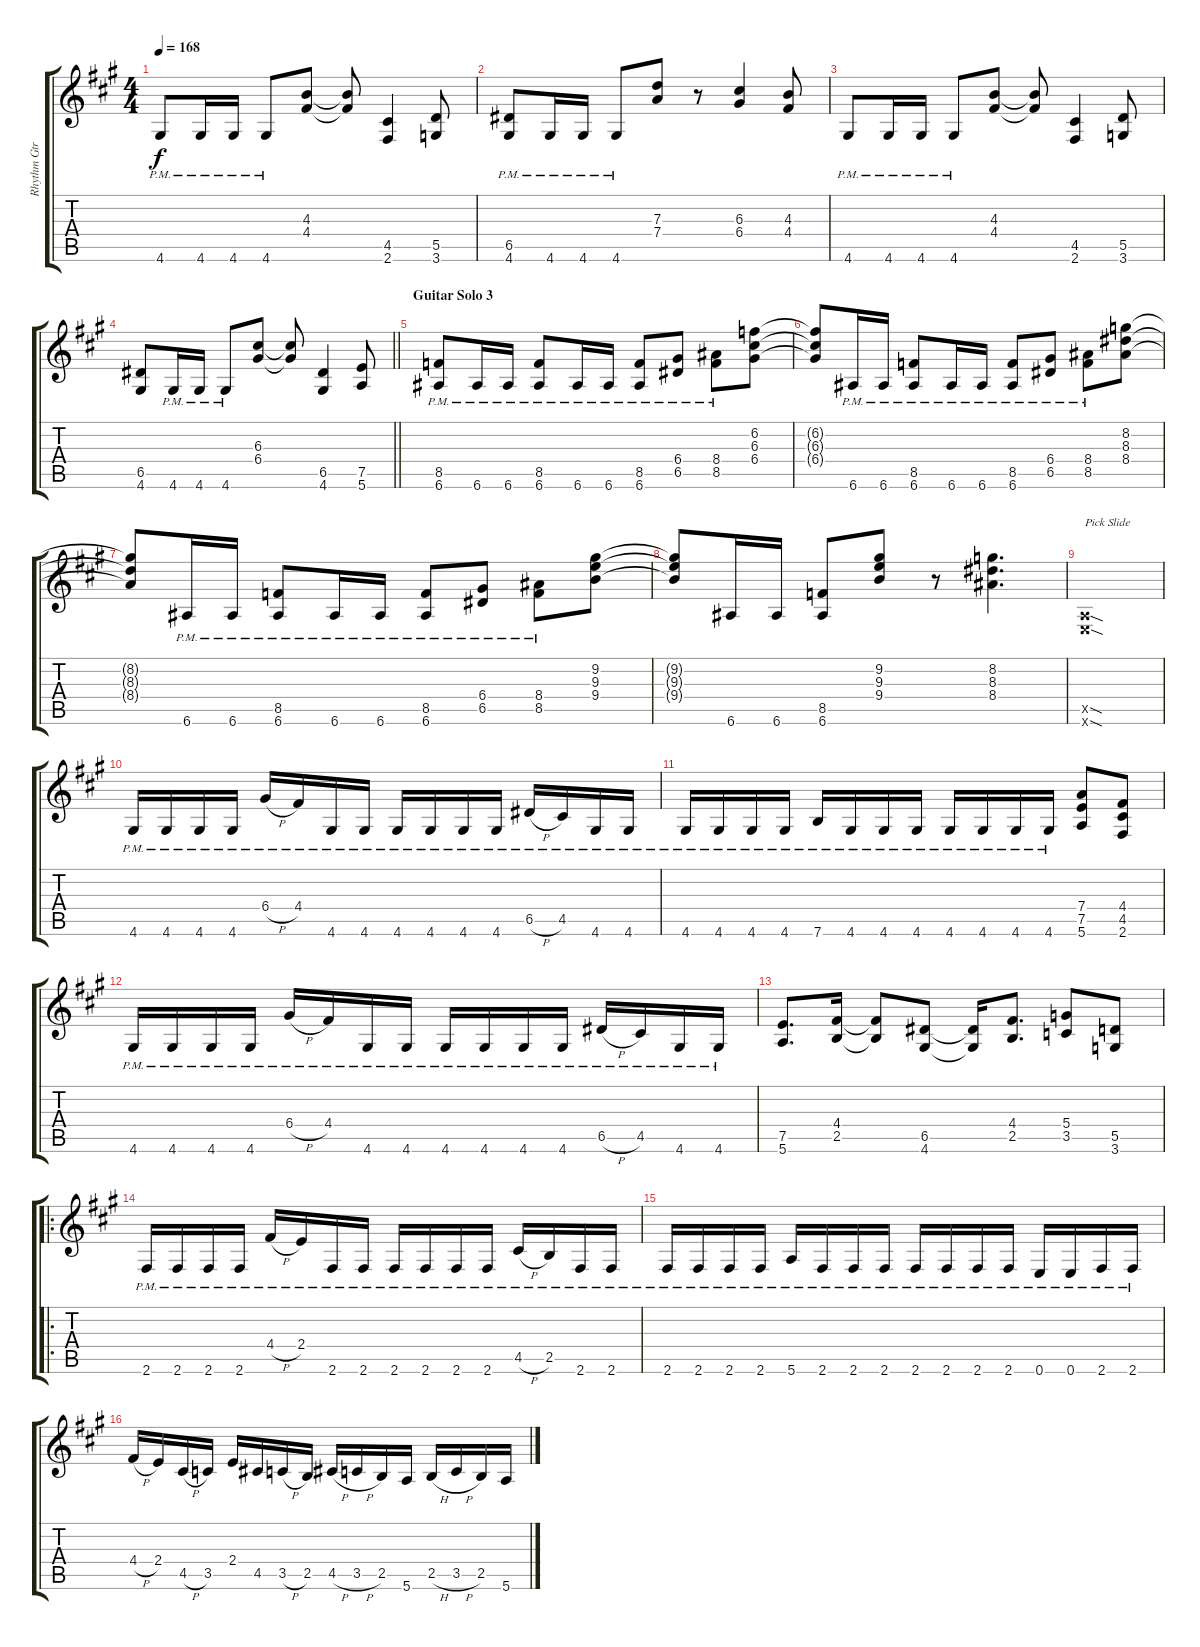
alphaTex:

\track ("Rhythm Gtr. 2" "Rhythm Gtr") {instrument distortionguitar}
\staff {score tabs}
\tuning (E4 B3 G3 D3 A2 E2) {hide}
\ts (4 4)
\tempo 168
\clef g2
\ks a
4.6{pm}.8{dy f} 4.6{pm}.16 4.6{pm}.16 4.6{pm}.8 (4.3 4.4).8 (4.3{t} 4.4{t}).8 (4.5 2.6).4 (5.5 3.6).8 |
(6.5 4.6{pm}).8 4.6{pm}.16 4.6{pm}.16 4.6{pm}.8 (7.3 7.4).8 r.8 (6.3 6.4).4 (4.3 4.4).8 |
4.6{pm}.8 4.6{pm}.16 4.6{pm}.16 4.6{pm}.8 (4.3 4.4).8 (4.3{t} 4.4{t}).8 (4.5 2.6).4 (5.5 3.6).8 |
\barLineRight lightlight
(6.5 4.6).8 4.6{pm}.16 4.6{pm}.16 4.6{pm}.8 (6.3 6.4).8 (6.3{t} 6.4{t}).8 (6.5 4.6).4 (7.5 5.6).8 |
\section ("" "Guitar Solo 3")
(8.5{pm} 6.6{pm}).8 6.6{pm}.16 6.6{pm}.16 (8.5{pm} 6.6{pm}).8 6.6{pm}.16 6.6{pm}.16 (8.5{pm} 6.6{pm}).8 (6.4{pm} 6.5{pm}).8 (8.4{pm} 8.5{pm}).8 (6.2 6.3 6.4).8 |
(6.2{t} 6.3{t} 6.4{t}).8 6.6{pm}.16 6.6{pm}.16 (8.5{pm} 6.6{pm}).8 6.6{pm}.16 6.6{pm}.16 (8.5{pm} 6.6{pm}).8 (6.4{pm} 6.5{pm}).8 (8.4{pm} 8.5{pm}).8 (8.2 8.3 8.4).8 |
(8.2{t} 8.3{t} 8.4{t}).8 6.6{pm}.16 6.6{pm}.16 (8.5{pm} 6.6{pm}).8 6.6{pm}.16 6.6{pm}.16 (8.5{pm} 6.6{pm}).8 (6.4{pm} 6.5{pm}).8 (8.4{pm} 8.5{pm}).8 (9.2 9.3 9.4).8 |
(9.2{t} 9.3{t} 9.4{t}).8 6.6.16 6.6.16 (8.5 6.6).8 (9.2 9.3 9.4).8 r.8 (8.2 8.3 8.4).4{d} |
(0.5{sod x} 0.6{sod x}).1{txt "Pick Slide"} |
4.6{pm}.16 4.6{pm}.16 4.6{pm}.16 4.6{pm}.16 6.4{h pm}.16 4.4{pm}.16 4.6{pm}.16 4.6{pm}.16 4.6{pm}.16 4.6{pm}.16 4.6{pm}.16 4.6{pm}.16 6.5{h pm}.16 4.5{pm}.16 4.6{pm}.16 4.6{pm}.16 |
4.6{pm}.16 4.6{pm}.16 4.6{pm}.16 4.6{pm}.16 7.6{pm}.16 4.6{pm}.16 4.6{pm}.16 4.6{pm}.16 4.6{pm}.16 4.6{pm}.16 4.6{pm}.16 4.6{pm}.16 (7.4 7.5 5.6).8 (4.4 4.5 2.6).8 |
4.6{pm}.16 4.6{pm}.16 4.6{pm}.16 4.6{pm}.16 6.4{h pm}.16 4.4{pm}.16 4.6{pm}.16 4.6{pm}.16 4.6{pm}.16 4.6{pm}.16 4.6{pm}.16 4.6{pm}.16 6.5{h pm}.16 4.5{pm}.16 4.6{pm}.16 4.6{pm}.16 |
(7.5 5.6).8{d} (4.4 2.5).16 (4.4{t} 2.5{t}).8 (6.5 4.6).8 (6.5{t} 4.6{t}).16 (4.4 2.5).8{d} (5.4 3.5).8 (5.5 3.6).8 |
\ro
2.6{pm}.16 2.6{pm}.16 2.6{pm}.16 2.6{pm}.16 4.4{h pm}.16 2.4{pm}.16 2.6{pm}.16 2.6{pm}.16 2.6{pm}.16 2.6{pm}.16 2.6{pm}.16 2.6{pm}.16 4.5{h pm}.16 2.5{pm}.16 2.6{pm}.16 2.6{pm}.16 |
2.6{pm}.16 2.6{pm}.16 2.6{pm}.16 2.6{pm}.16 5.6{pm}.16 2.6{pm}.16 2.6{pm}.16 2.6{pm}.16 2.6{pm}.16 2.6{pm}.16 2.6{pm}.16 2.6{pm}.16 0.6{pm}.16 0.6{pm}.16 2.6{pm}.16 2.6{pm}.16 |
4.4{h}.16 2.4.16 4.5{h}.16 3.5.16 2.4.16 4.5.16 3.5{h}.16 2.5.16 4.5{h}.16 3.5{h}.16 2.5.16 5.6.16 2.5{h}.16 3.5{h}.16 2.5.16 5.6.16
